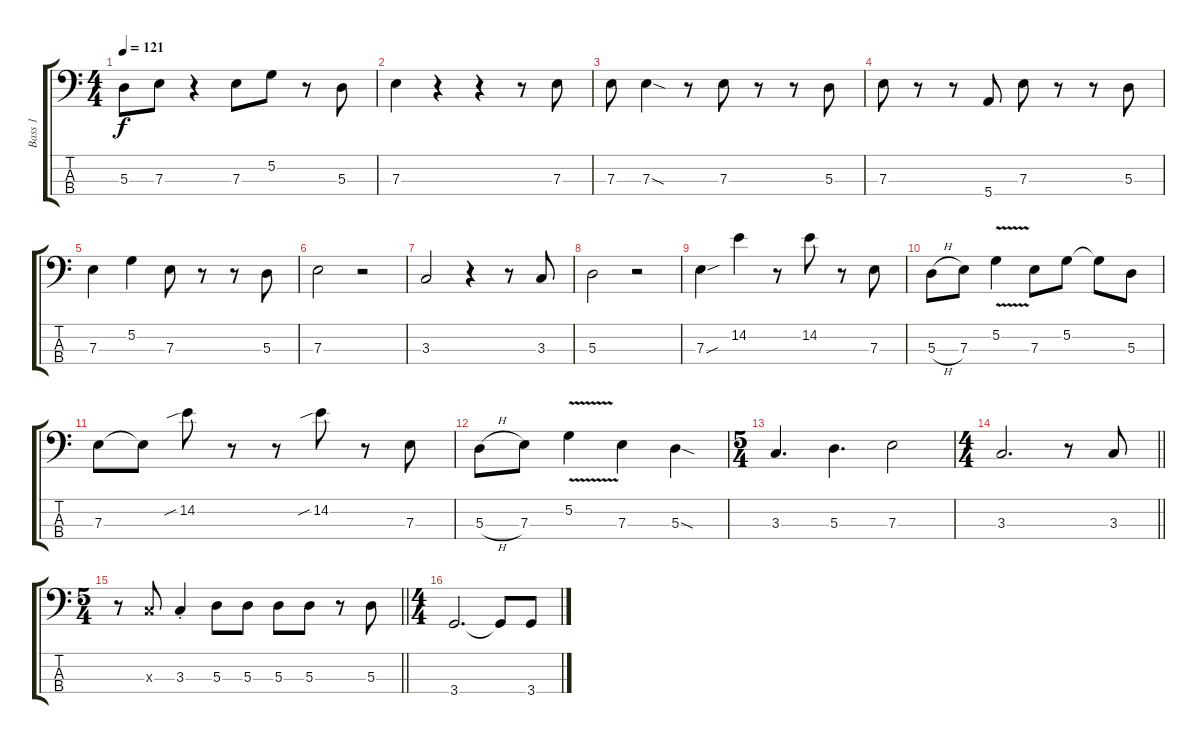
\track ("Bass 1" "Bass 1") {instrument electricbassfinger}
\staff {score tabs}
\tuning (G2 D2 A1 E1) {hide}
\ts (4 4)
\tempo 121
\clef f4
\ks c
5.3.8{dy f} 7.3.8 r.4 7.3.8 5.2.8 r.8 5.3.8 |
7.3.4 r.4 r.4 r.8 7.3.8 |
7.3.8 7.3{sod}.4 r.8 7.3.8 r.8 r.8 5.3.8 |
7.3.8 r.8 r.8 5.4.8 7.3.8 r.8 r.8 5.3.8 |
7.3.4 5.2.4 7.3.8 r.8 r.8 5.3.8 |
7.3.2 r.2 |
3.3.2 r.4 r.8 3.3.8 |
5.3.2 r.2 |
7.3{sou}.4 14.2.4 r.8 14.2.8 r.8 7.3.8 |
5.3{h}.8 7.3.8 5.2{v}.4 7.3.8 5.2.8 5.2{t}.8 5.3.8 |
7.3.8 7.3{t}.8 14.2{sib}.8 r.8 r.8 14.2{sib}.8 r.8 7.3.8 |
5.3{h}.8 7.3.8 5.2{v}.4 7.3.4 5.3{sod}.4 |
\ts (5 4)
3.3.4{d} 5.3.4{d} 7.3.2 |
\ts (4 4)
\barLineRight lightlight
3.3.2{d} r.8 3.3.8 |
\ts (5 4)
\barLineRight lightlight
r.8 3.3{x}.8 3.3{st}.4 5.3.8 5.3.8 5.3.8 5.3.8 r.8 5.3.8 |
\ts (4 4)
3.4.2{d} 3.4{t}.8 3.4.8
